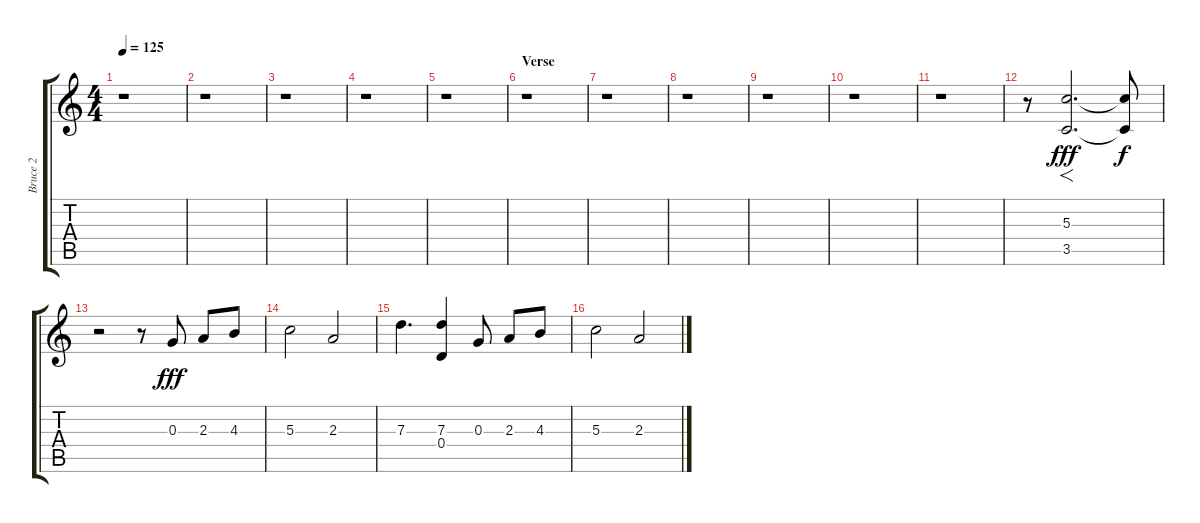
\track ("Bruce 2" "Bruce 2") {instrument acousticguitarsteel}
\staff {score tabs}
\tuning (E4 B3 G3 D3 A2 E2) {hide}
\ts (4 4)
\tempo 125
\clef g2
\ks c
r.1{dy fff} |
r.1 |
r.1 |
r.1 |
r.1 |
\section ("" "Verse")
r.1 |
r.1 |
r.1 |
r.1 |
r.1 |
r.1 |
r.8 (5.3 3.5).2{f d volume 16 balance 16 instrument choiraahs} (5.3{t} 3.5{t}).8{dy f} |
r.2 r.8 0.3.8{dy fff volume 16 instrument acousticguitarsteel} 2.3.8 4.3.8 |
5.3.2 2.3.2 |
7.3.4{d} (7.3 0.4).4 0.3.8 2.3.8 4.3.8 |
5.3.2 2.3.2
